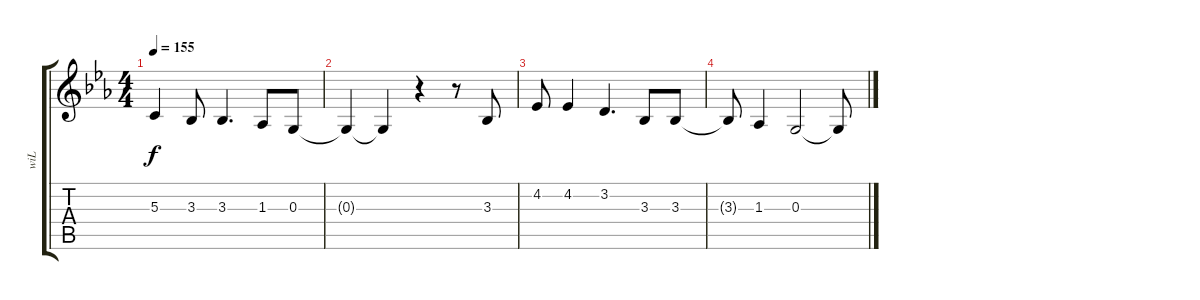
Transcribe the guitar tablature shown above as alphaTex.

\track ("wiL" "wiL") {instrument clarinet}
\staff {score tabs}
\tuning (E4 B3 G3 D3 A2 E2) {hide}
\ts (4 4)
\tempo 155
\clef g2
\ks cminor
5.3.4{dy f} 3.3.8 3.3.4{d} 1.3.8 0.3.8 |
0.3{t}.4 0.3{t}.4 r.4 r.8 3.3.8 |
4.2.8 4.2.4 3.2.4{d} 3.3.8 3.3.8 |
3.3{t}.8 1.3.4 0.3.2 0.3{t}.8
